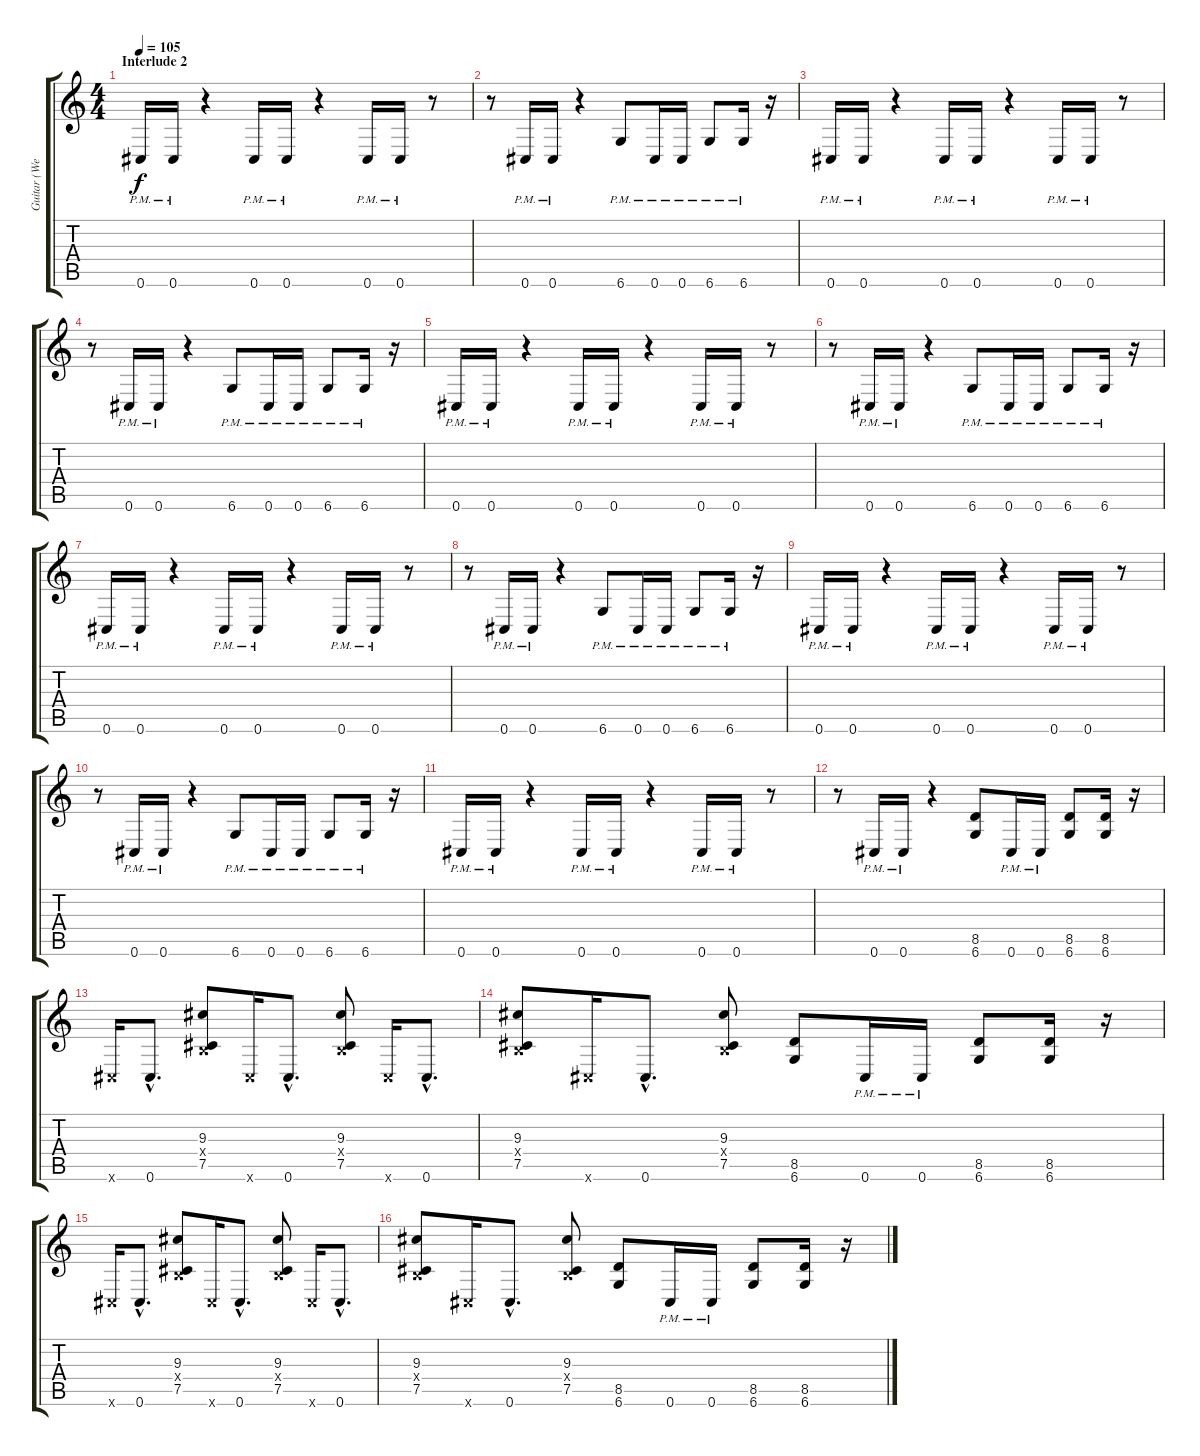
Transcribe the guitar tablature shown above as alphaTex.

\track ("Guitar (Wes Borland)" "Guitar (We") {instrument distortionguitar}
\staff {score tabs}
\tuning (Db4 Ab3 E3 B2 Gb2 Db2) {hide}
\ts (4 4)
\section ("" "Interlude 2")
\tempo 105
\clef g2
\ks c
0.6{pm}.16{dy f} 0.6{pm}.16 r.4 0.6{pm}.16 0.6{pm}.16 r.4 0.6{pm}.16 0.6{pm}.16 r.8 |
r.8 0.6{pm}.16 0.6{pm}.16 r.4 6.6{pm}.8 0.6{pm}.16 0.6{pm}.16 6.6{pm}.8 6.6{pm}.16 r.16 |
0.6{pm}.16 0.6{pm}.16 r.4 0.6{pm}.16 0.6{pm}.16 r.4 0.6{pm}.16 0.6{pm}.16 r.8 |
r.8 0.6{pm}.16 0.6{pm}.16 r.4 6.6{pm}.8 0.6{pm}.16 0.6{pm}.16 6.6{pm}.8 6.6{pm}.16 r.16 |
0.6{pm}.16 0.6{pm}.16 r.4 0.6{pm}.16 0.6{pm}.16 r.4 0.6{pm}.16 0.6{pm}.16 r.8 |
r.8 0.6{pm}.16 0.6{pm}.16 r.4 6.6{pm}.8 0.6{pm}.16 0.6{pm}.16 6.6{pm}.8 6.6{pm}.16 r.16 |
0.6{pm}.16 0.6{pm}.16 r.4 0.6{pm}.16 0.6{pm}.16 r.4 0.6{pm}.16 0.6{pm}.16 r.8 |
r.8 0.6{pm}.16 0.6{pm}.16 r.4 6.6{pm}.8 0.6{pm}.16 0.6{pm}.16 6.6{pm}.8 6.6{pm}.16 r.16 |
0.6{pm}.16 0.6{pm}.16 r.4 0.6{pm}.16 0.6{pm}.16 r.4 0.6{pm}.16 0.6{pm}.16 r.8 |
r.8 0.6{pm}.16 0.6{pm}.16 r.4 6.6{pm}.8 0.6{pm}.16 0.6{pm}.16 6.6{pm}.8 6.6{pm}.16 r.16 |
0.6{pm}.16 0.6{pm}.16 r.4 0.6{pm}.16 0.6{pm}.16 r.4 0.6{pm}.16 0.6{pm}.16 r.8 |
r.8 0.6{pm}.16 0.6{pm}.16 r.4 (8.5 6.6).8 0.6{pm}.16 0.6{pm}.16 (8.5 6.6).8 (8.5 6.6).16 r.16 |
0.6{x}.16 0.6{hac}.8{d} (9.3 0.4{x} 7.5).8 0.6{x}.16 0.6{hac}.8{d} (9.3 0.4{x} 7.5).8 0.6{x}.16 0.6{hac}.8{d} |
(9.3 0.4{x} 7.5).8 0.6{x}.16 0.6{hac}.8{d} (9.3 0.4{x} 7.5).8 (8.5 6.6).8 0.6{pm}.16 0.6{pm}.16 (8.5 6.6).8 (8.5 6.6).16 r.16 |
0.6{x}.16 0.6{hac}.8{d} (9.3 0.4{x} 7.5).8 0.6{x}.16 0.6{hac}.8{d} (9.3 0.4{x} 7.5).8 0.6{x}.16 0.6{hac}.8{d} |
(9.3 0.4{x} 7.5).8 0.6{x}.16 0.6{hac}.8{d} (9.3 0.4{x} 7.5).8 (8.5 6.6).8 0.6{pm}.16 0.6{pm}.16 (8.5 6.6).8 (8.5 6.6).16 r.16
